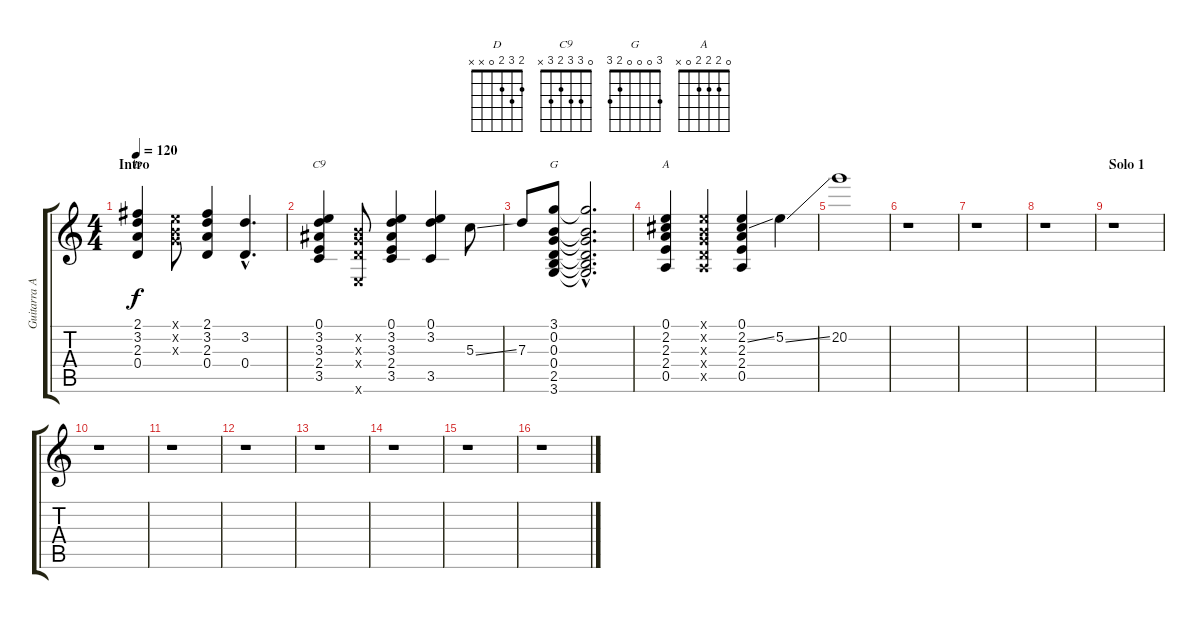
\track ("Guitarra Acústica" "Guitarra A") {instrument acousticguitarnylon}
\staff {score tabs}
\tuning (E4 B3 G3 D3 A2 E2) {hide}
\chord ("D" 2 3 2 0 x x)
\chord ("C9" 0 3 3 2 3 x)
\chord ("G" 3 0 0 0 2 3)
\chord ("A" 0 2 2 2 0 x)
\ts (4 4)
\section ("" "Intro")
\tempo 120
\clef g2
\ks c
(2.1 3.2 2.3 0.4).4{ch "D" dy f instrument acousticguitarnylon} (0.1{x} 0.2{x} 0.3{x}).8 (2.1 3.2 2.3 0.4).4 (3.2{hac} 0.4{hac}).4{d} |
(0.1 3.2 3.3 2.4 3.5).4{ch "C9"} (0.2{x} 0.3{x} 0.4{x} 0.6{x}).8 (0.1 3.2 3.3 2.4 3.5).4 (0.1 3.2 3.5).4 5.3{ss}.8 |
7.3.8 (3.1 0.2 0.3 0.4 2.5 3.6).8{ch "G"} (3.1{hac t} 0.2{hac t} 0.3{hac t} 0.4{hac t} 2.5{hac t} 3.6{hac t}).2{d} |
(0.1 2.2 2.3 2.4 0.5).4{ch "A"} (0.1{x} 0.2{x} 0.3{x} 0.4{x} 0.5{x}).4 (0.1 2.2{ss} 2.3 2.4 0.5).4 5.2{ss}.4 |
20.2.1 |
r.1 |
r.1 |
r.1 |
\section ("" "Solo 1")
r.1 |
r.1 |
r.1 |
r.1 |
r.1 |
r.1 |
r.1 |
r.1
